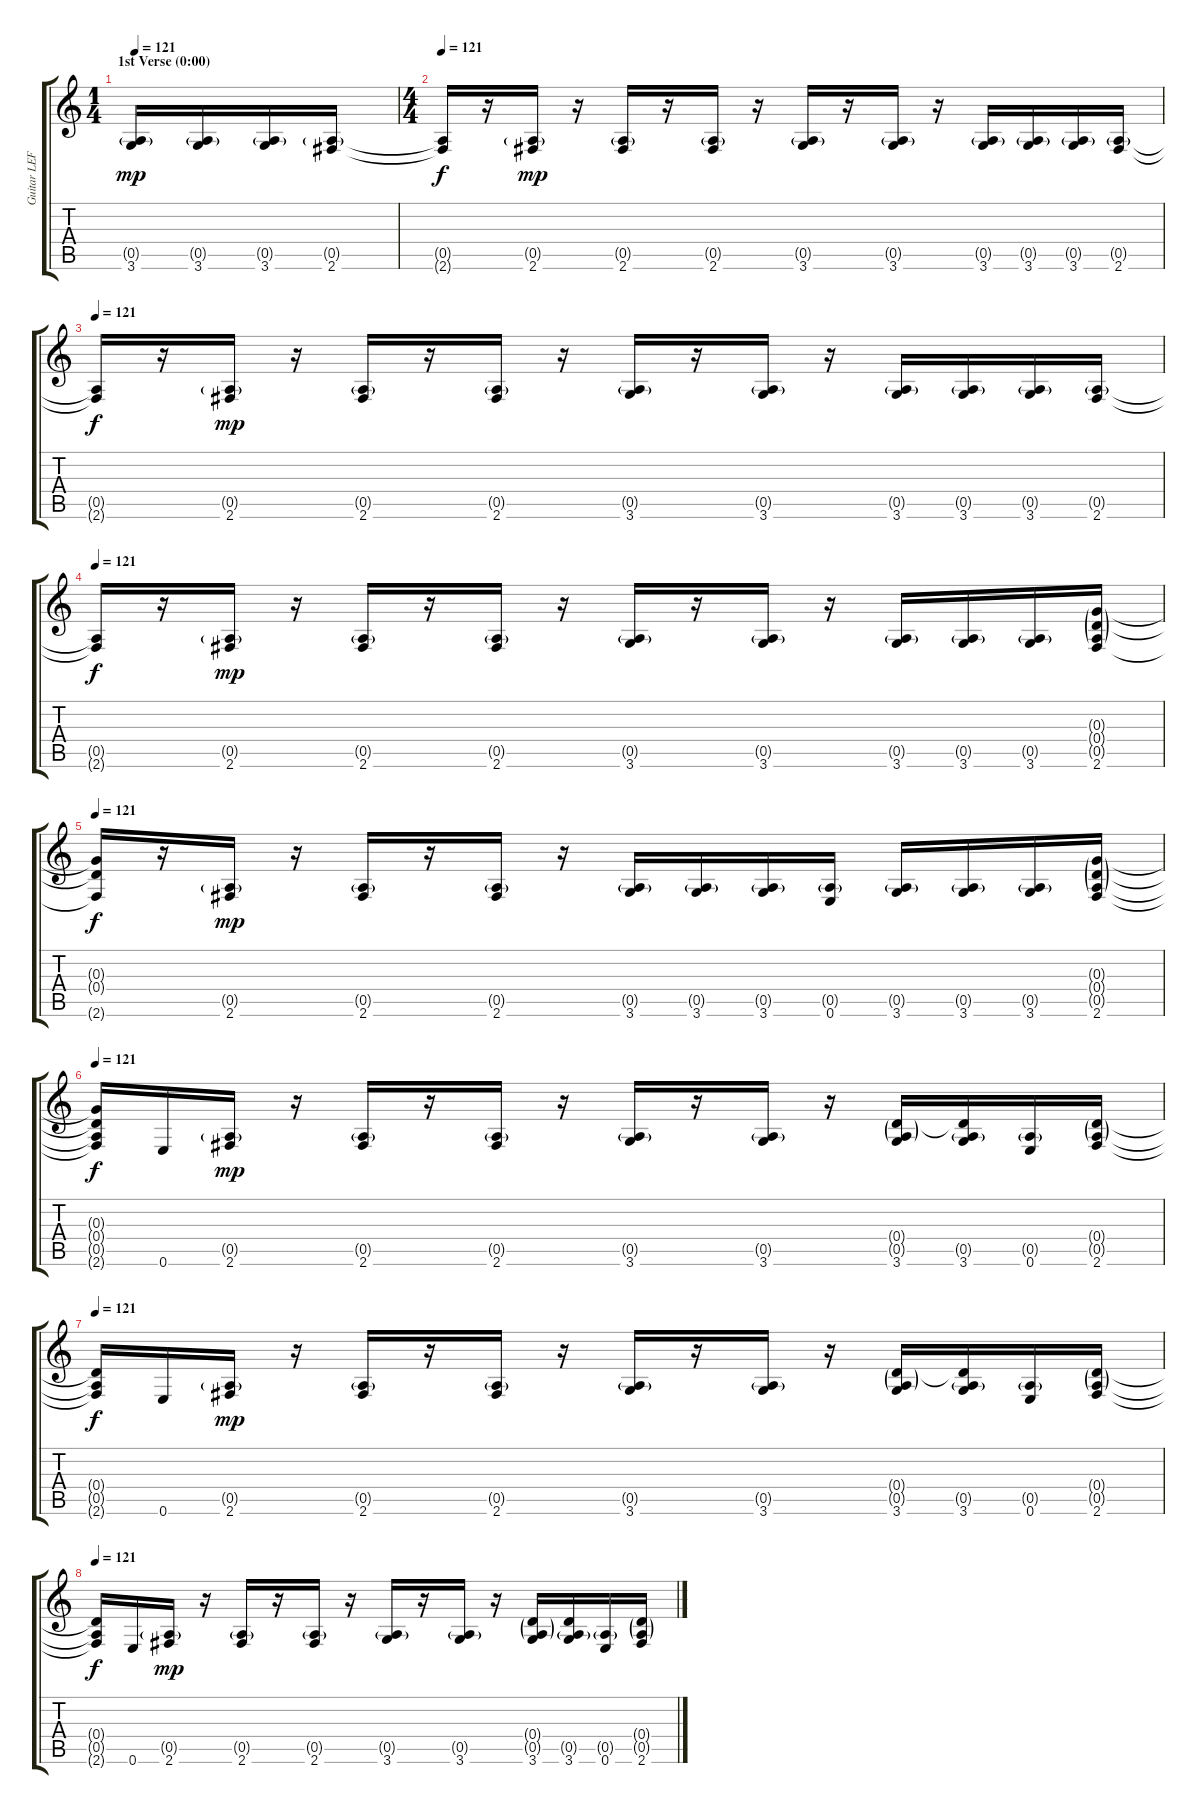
\track ("Guitar LEFT" "Guitar LEF") {instrument distortionguitar}
\staff {score tabs}
\tuning (E4 B3 G3 D3 A2 E2) {hide}
\ts (1 4)
\section ("" "1st Verse (0:00)")
\tempo 121
\clef g2
\ks c
(0.5{g} 3.6).16{dy mp instrument distortionguitar} (0.5{g} 3.6).16 (0.5{g} 3.6).16 (0.5{g} 2.6).16 |
\ts (4 4)
\tempo 121
(0.5{t} 2.6{t}).16{dy f} r.16 (0.5{g} 2.6).16{dy mp} r.16 (0.5{g} 2.6).16 r.16 (0.5{g} 2.6).16 r.16 (0.5{g} 3.6).16 r.16 (0.5{g} 3.6).16 r.16 (0.5{g} 3.6).16 (0.5{g} 3.6).16 (0.5{g} 3.6).16 (0.5{g} 2.6).16 |
\tempo 121
(0.5{t} 2.6{t}).16{dy f} r.16 (0.5{g} 2.6).16{dy mp} r.16 (0.5{g} 2.6).16 r.16 (0.5{g} 2.6).16 r.16 (0.5{g} 3.6).16 r.16 (0.5{g} 3.6).16 r.16 (0.5{g} 3.6).16 (0.5{g} 3.6).16 (0.5{g} 3.6).16 (0.5{g} 2.6).16 |
\tempo 121
(0.5{t} 2.6{t}).16{dy f} r.16 (0.5{g} 2.6).16{dy mp} r.16 (0.5{g} 2.6).16 r.16 (0.5{g} 2.6).16 r.16 (0.5{g} 3.6).16 r.16 (0.5{g} 3.6).16 r.16 (0.5{g} 3.6).16 (0.5{g} 3.6).16 (0.5{g} 3.6).16 (0.3{g} 0.4{g} 0.5{g} 2.6).16 |
\tempo 121
(0.3{t} 0.4{t} 2.6{t}).16{dy f} r.16 (0.5{g} 2.6).16{dy mp} r.16 (0.5{g} 2.6).16 r.16 (0.5{g} 2.6).16 r.16 (0.5{g} 3.6).16 (0.5{g} 3.6).16 (0.5{g} 3.6).16 (0.5{g} 0.6).16 (0.5{g} 3.6).16 (0.5{g} 3.6).16 (0.5{g} 3.6).16 (0.3{g} 0.4{g} 0.5{g} 2.6).16 |
\tempo 121
(0.3{t} 0.4{t} 0.5{t} 2.6{t}).16{dy f} 0.6.16 (0.5{g} 2.6).16{dy mp} r.16 (0.5{g} 2.6).16 r.16 (0.5{g} 2.6).16 r.16 (0.5{g} 3.6).16 r.16 (0.5{g} 3.6).16 r.16 (0.4{g} 0.5{g} 3.6).16 (0.4{t} 0.5{g} 3.6).16 (0.5{g} 0.6).16 (0.4{g} 0.5{g} 2.6).16 |
\tempo 121
(0.4{t} 0.5{t} 2.6{t}).16{dy f} 0.6.16 (0.5{g} 2.6).16{dy mp} r.16 (0.5{g} 2.6).16 r.16 (0.5{g} 2.6).16 r.16 (0.5{g} 3.6).16 r.16 (0.5{g} 3.6).16 r.16 (0.4{g} 0.5{g} 3.6).16 (0.4{t} 0.5{g} 3.6).16 (0.5{g} 0.6).16 (0.4{g} 0.5{g} 2.6).16 |
\tempo 121
(0.4{t} 0.5{t} 2.6{t}).16{dy f} 0.6.16 (0.5{g} 2.6).16{dy mp} r.16 (0.5{g} 2.6).16 r.16 (0.5{g} 2.6).16 r.16 (0.5{g} 3.6).16 r.16 (0.5{g} 3.6).16 r.16 (0.4{g} 0.5{g} 3.6).16 (0.4{t} 0.5{g} 3.6).16 (0.5{g} 0.6).16 (0.4{g} 0.5{g} 2.6).16
